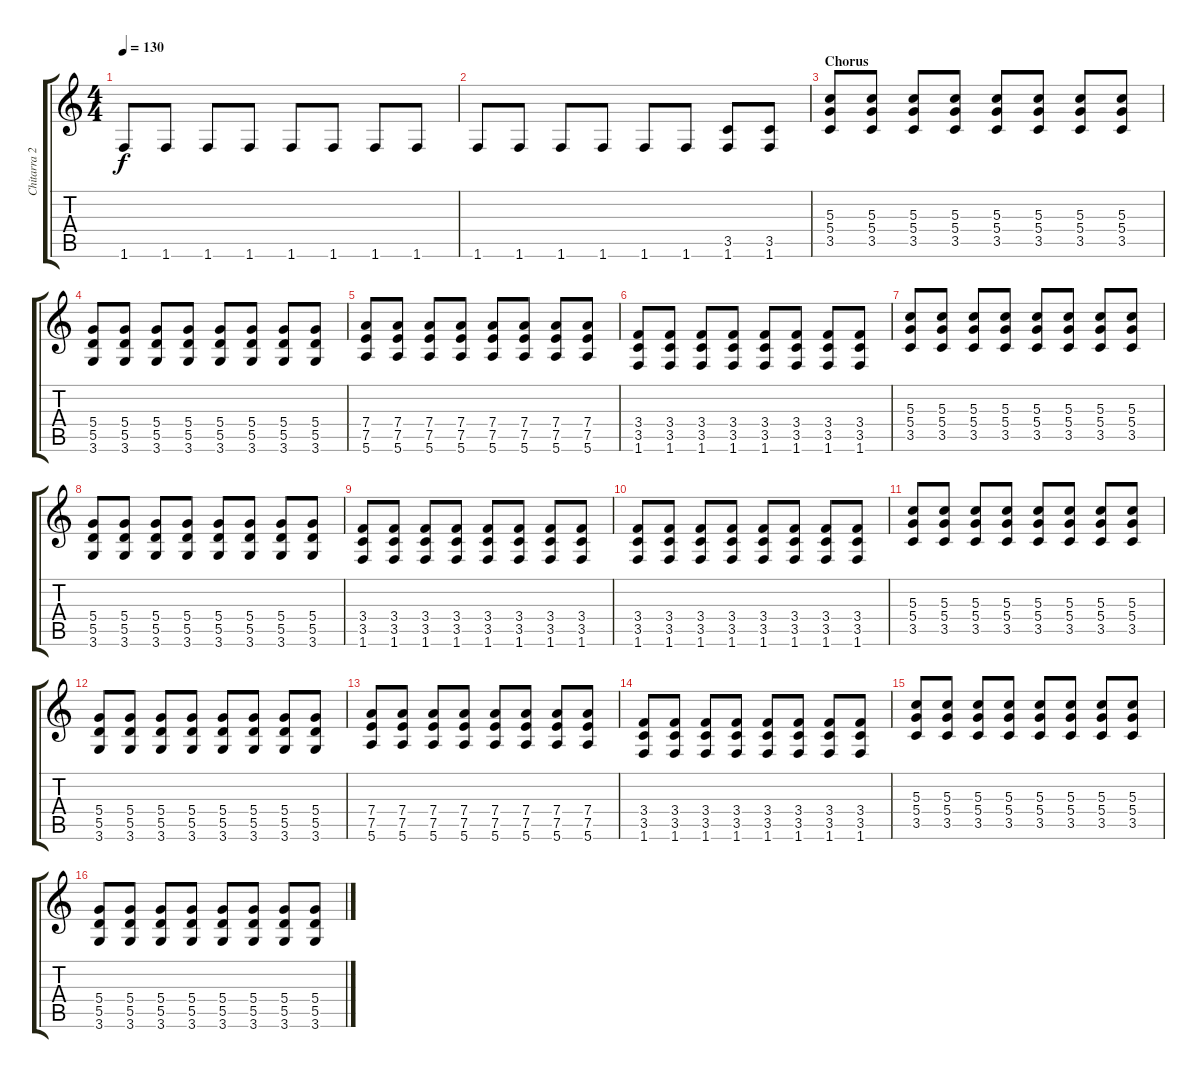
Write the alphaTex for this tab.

\track ("Chitarra 2" "Chitarra 2") {instrument distortionguitar}
\staff {score tabs}
\tuning (E4 B3 G3 D3 A2 E2) {hide}
\ts (4 4)
\tempo 130
\clef g2
\ks c
1.6.8{dy f} 1.6.8 1.6.8 1.6.8 1.6.8 1.6.8 1.6.8 1.6.8 |
1.6.8 1.6.8 1.6.8 1.6.8 1.6.8 1.6.8 (3.5 1.6).8 (3.5 1.6).8 |
\section ("" "Chorus")
(5.3 5.4 3.5).8 (5.3 5.4 3.5).8 (5.3 5.4 3.5).8 (5.3 5.4 3.5).8 (5.3 5.4 3.5).8 (5.3 5.4 3.5).8 (5.3 5.4 3.5).8 (5.3 5.4 3.5).8 |
(5.4 5.5 3.6).8 (5.4 5.5 3.6).8 (5.4 5.5 3.6).8 (5.4 5.5 3.6).8 (5.4 5.5 3.6).8 (5.4 5.5 3.6).8 (5.4 5.5 3.6).8 (5.4 5.5 3.6).8 |
(7.4 7.5 5.6).8 (7.4 7.5 5.6).8 (7.4 7.5 5.6).8 (7.4 7.5 5.6).8 (7.4 7.5 5.6).8 (7.4 7.5 5.6).8 (7.4 7.5 5.6).8 (7.4 7.5 5.6).8 |
(3.4 3.5 1.6).8 (3.4 3.5 1.6).8 (3.4 3.5 1.6).8 (3.4 3.5 1.6).8 (3.4 3.5 1.6).8 (3.4 3.5 1.6).8 (3.4 3.5 1.6).8 (3.4 3.5 1.6).8 |
(5.3 5.4 3.5).8 (5.3 5.4 3.5).8 (5.3 5.4 3.5).8 (5.3 5.4 3.5).8 (5.3 5.4 3.5).8 (5.3 5.4 3.5).8 (5.3 5.4 3.5).8 (5.3 5.4 3.5).8 |
(5.4 5.5 3.6).8 (5.4 5.5 3.6).8 (5.4 5.5 3.6).8 (5.4 5.5 3.6).8 (5.4 5.5 3.6).8 (5.4 5.5 3.6).8 (5.4 5.5 3.6).8 (5.4 5.5 3.6).8 |
(3.4 3.5 1.6).8 (3.4 3.5 1.6).8 (3.4 3.5 1.6).8 (3.4 3.5 1.6).8 (3.4 3.5 1.6).8 (3.4 3.5 1.6).8 (3.4 3.5 1.6).8 (3.4 3.5 1.6).8 |
(3.4 3.5 1.6).8 (3.4 3.5 1.6).8 (3.4 3.5 1.6).8 (3.4 3.5 1.6).8 (3.4 3.5 1.6).8 (3.4 3.5 1.6).8 (3.4 3.5 1.6).8 (3.4 3.5 1.6).8 |
(5.3 5.4 3.5).8 (5.3 5.4 3.5).8 (5.3 5.4 3.5).8 (5.3 5.4 3.5).8 (5.3 5.4 3.5).8 (5.3 5.4 3.5).8 (5.3 5.4 3.5).8 (5.3 5.4 3.5).8 |
(5.4 5.5 3.6).8 (5.4 5.5 3.6).8 (5.4 5.5 3.6).8 (5.4 5.5 3.6).8 (5.4 5.5 3.6).8 (5.4 5.5 3.6).8 (5.4 5.5 3.6).8 (5.4 5.5 3.6).8 |
(7.4 7.5 5.6).8 (7.4 7.5 5.6).8 (7.4 7.5 5.6).8 (7.4 7.5 5.6).8 (7.4 7.5 5.6).8 (7.4 7.5 5.6).8 (7.4 7.5 5.6).8 (7.4 7.5 5.6).8 |
(3.4 3.5 1.6).8 (3.4 3.5 1.6).8 (3.4 3.5 1.6).8 (3.4 3.5 1.6).8 (3.4 3.5 1.6).8 (3.4 3.5 1.6).8 (3.4 3.5 1.6).8 (3.4 3.5 1.6).8 |
(5.3 5.4 3.5).8 (5.3 5.4 3.5).8 (5.3 5.4 3.5).8 (5.3 5.4 3.5).8 (5.3 5.4 3.5).8 (5.3 5.4 3.5).8 (5.3 5.4 3.5).8 (5.3 5.4 3.5).8 |
(5.4 5.5 3.6).8 (5.4 5.5 3.6).8 (5.4 5.5 3.6).8 (5.4 5.5 3.6).8 (5.4 5.5 3.6).8 (5.4 5.5 3.6).8 (5.4 5.5 3.6).8 (5.4 5.5 3.6).8
